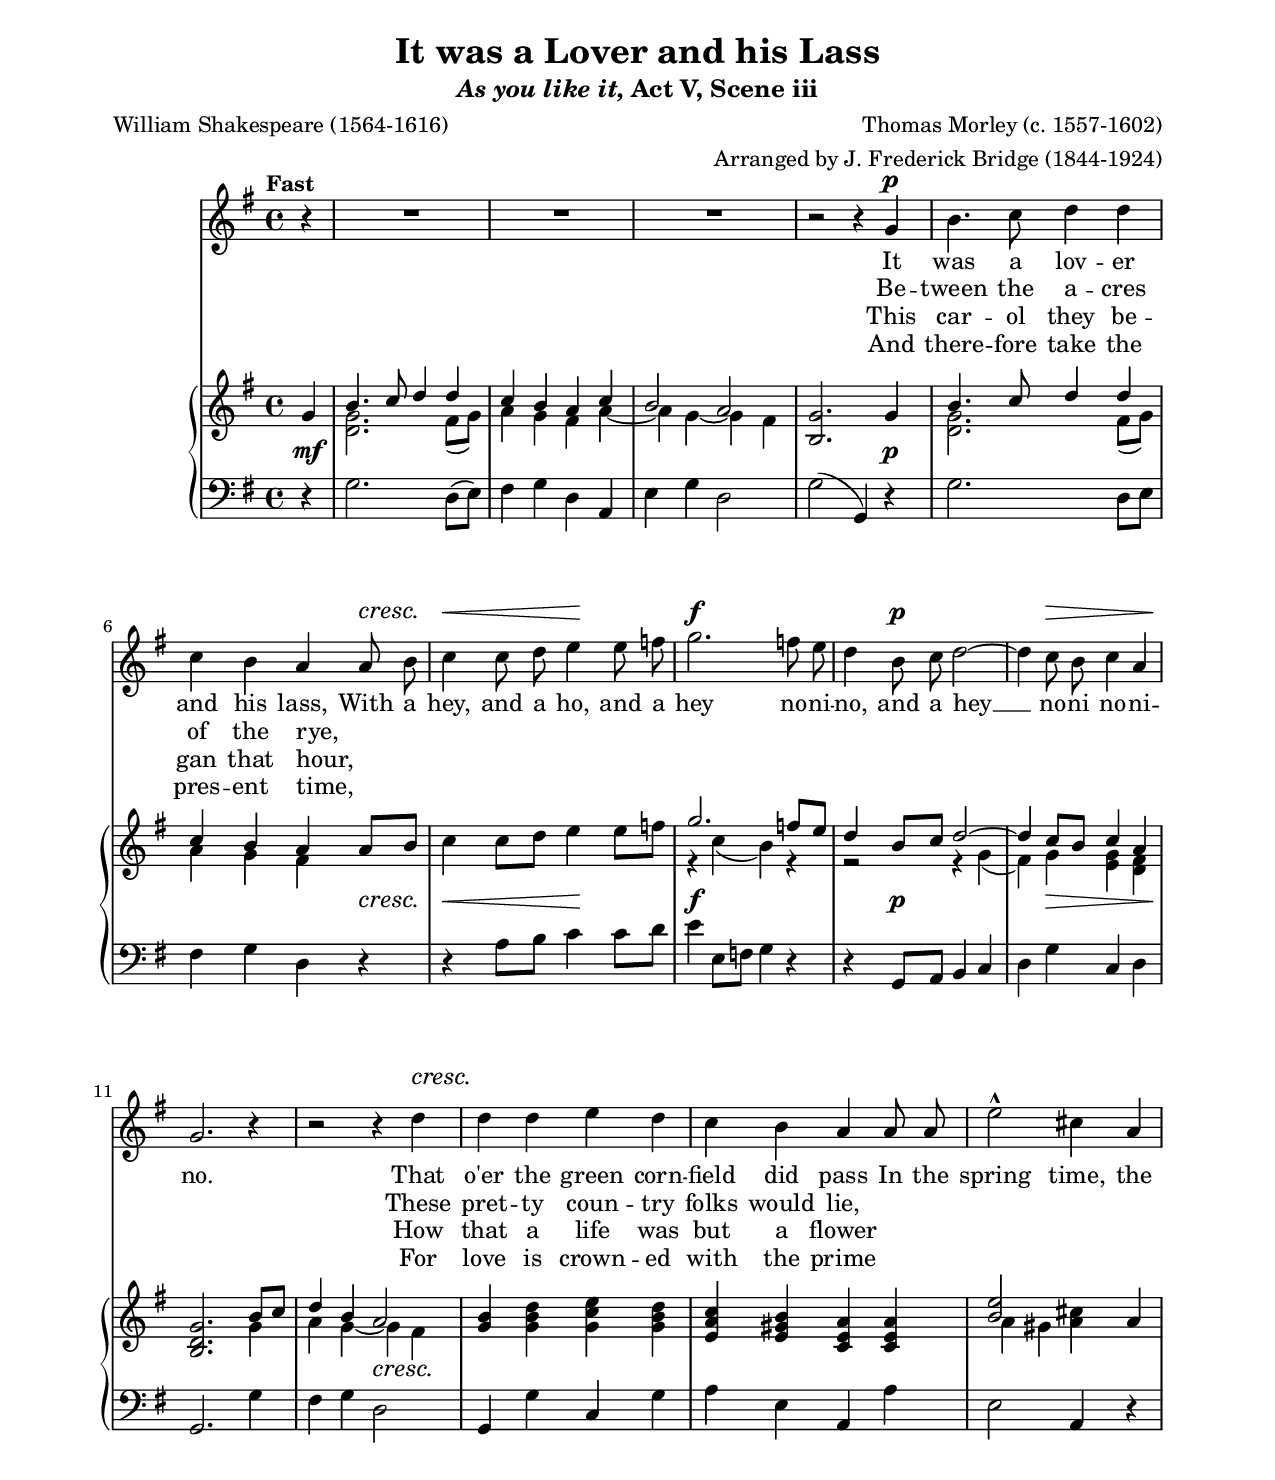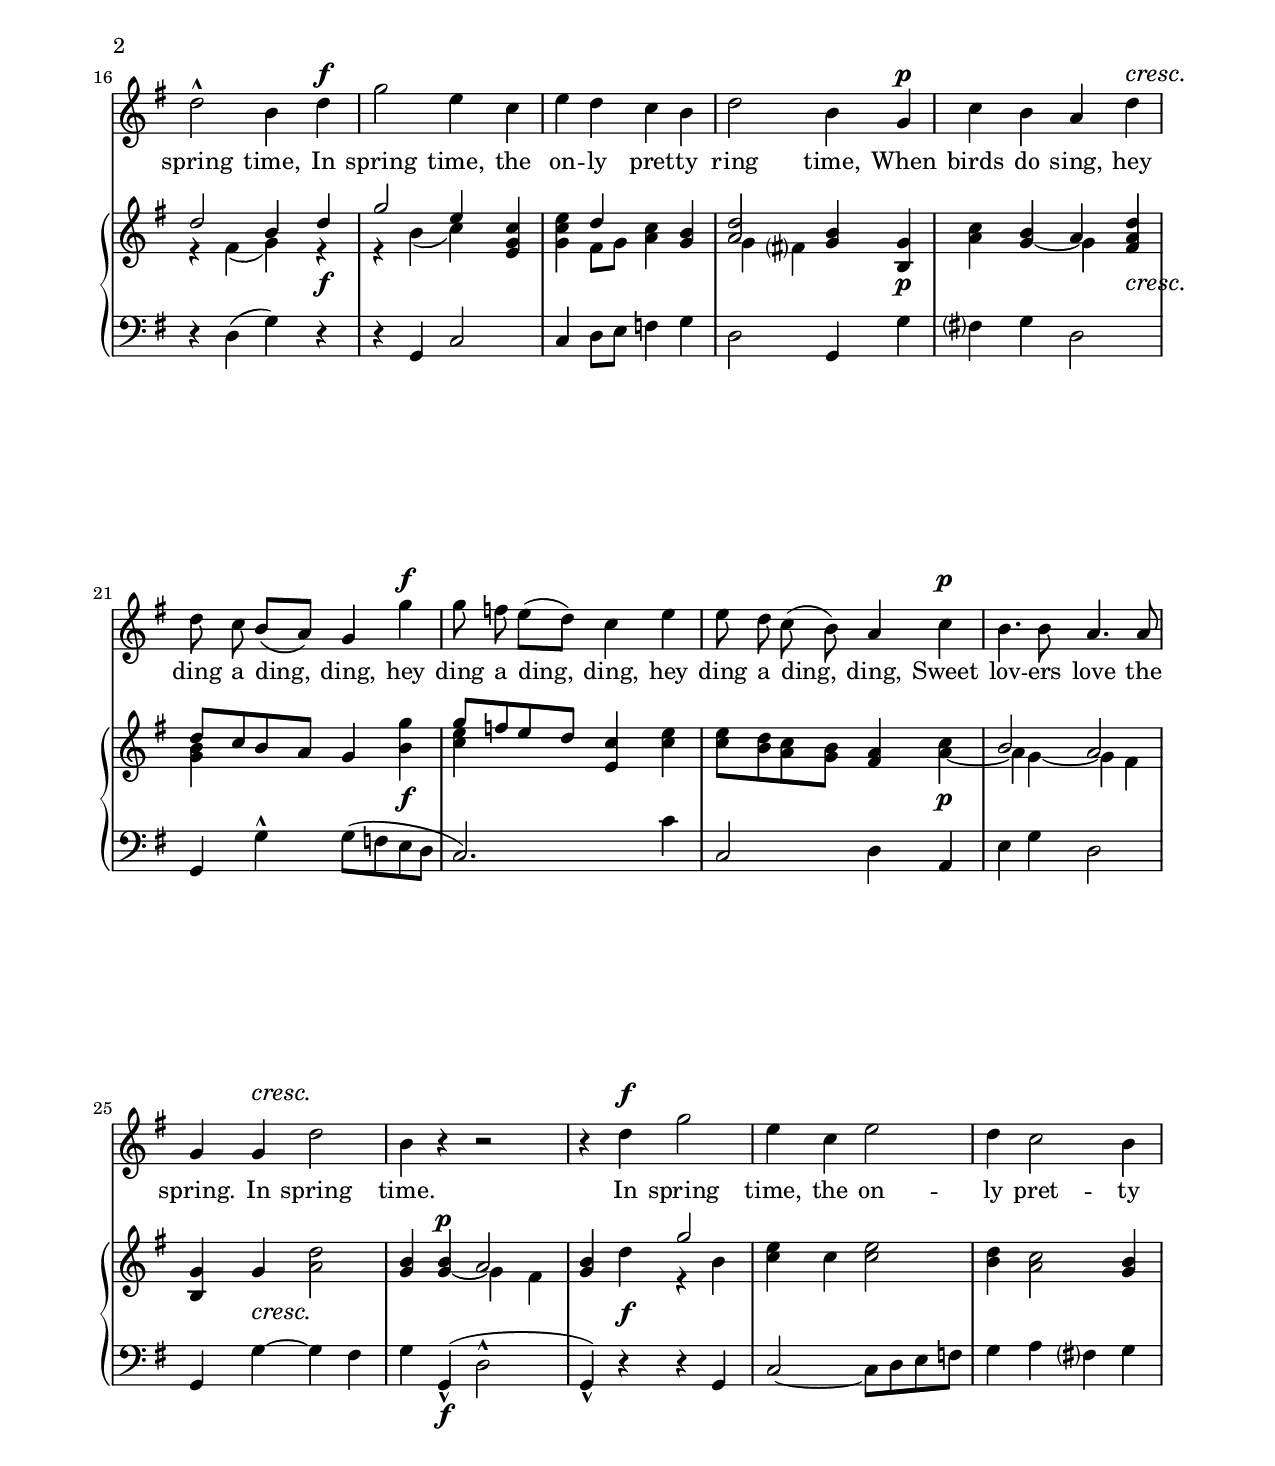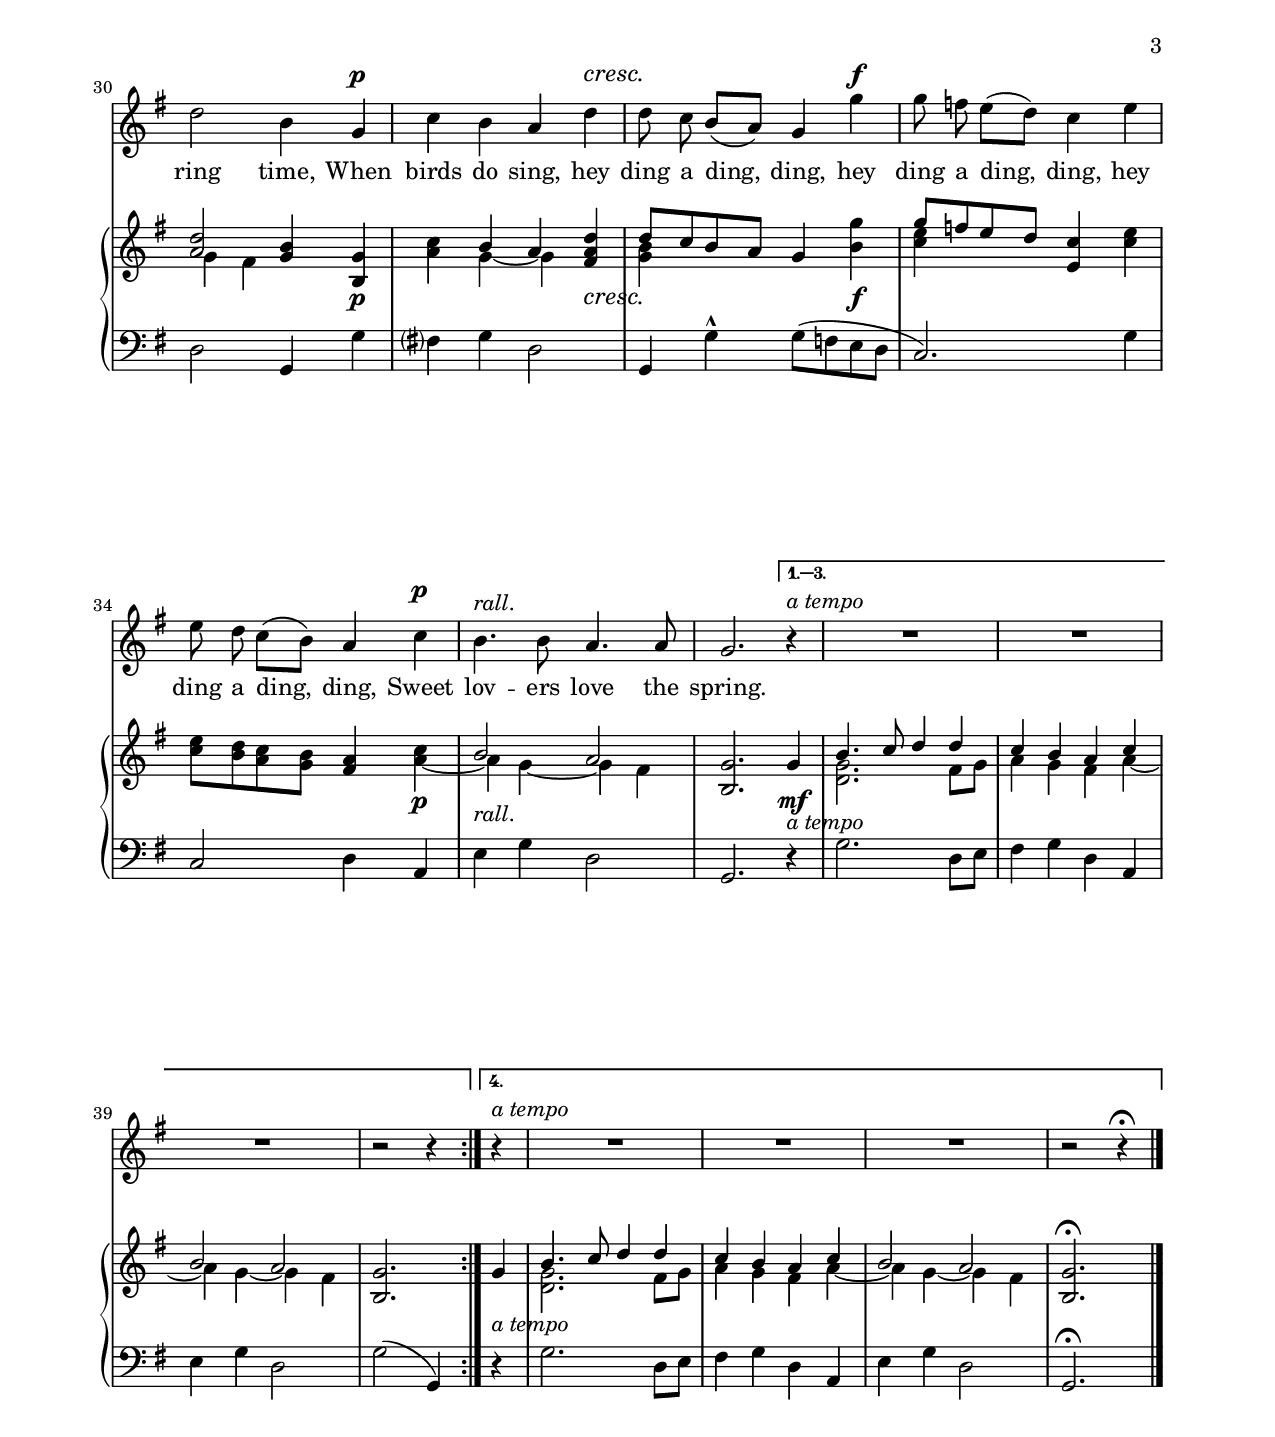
% !TEX TS-program = lilypond

\version "2.18.2"  % necessary for upgrading to future LilyPond versions.
\language "english"

\paper { 
  #(set-paper-size "letter")
  left-margin = 0.75 \in
  right-margin = 0.75 \in
  top-margin = 0.75 \in
  bottom-margin = 0.75 \in
  foot-separation = .5 \in    
}

#(set-global-staff-size 19)


\header {
  title = "It was a Lover and his Lass"
  subtitle = \markup { \italic "As you like it," "Act V, Scene iii"}
  poet = "William Shakespeare (1564-1616)"
  %composer = "Thomas Morley, circ. 1600"
  composer = "Thomas Morley (c. 1557-1602)"
  arranger = "Arranged by J. Frederick Bridge (1844-1924)"

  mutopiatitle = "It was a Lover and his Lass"
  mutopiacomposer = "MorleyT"
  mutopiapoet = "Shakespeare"
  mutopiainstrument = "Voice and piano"
  date = "1890"
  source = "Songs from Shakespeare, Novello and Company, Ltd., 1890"
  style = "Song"  
        % Baroque, Classical, Folk, Gospel, Hymn, Jazz, March, Modern, 
        % Popular / Dance, Renaissance, Romantic, Song, Technique 
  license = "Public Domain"
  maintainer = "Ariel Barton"
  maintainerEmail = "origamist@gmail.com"
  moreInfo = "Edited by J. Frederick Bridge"
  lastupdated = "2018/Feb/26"
}

expressiveMarks = \new Dynamics {
  \override DynamicTextSpanner.style = #'none
  \tempo "Fast" %4 = 168 
  \partial 4 \repeat volta 4 { 
    \tag #'Vocalist { s4 } \tag #'Piano { s4 \mf } |
    s1 | 
    s1 | 
    s1 | 
    s2 s4     s4\p | \barNumberCheck #5
    s1 | 
    s2. s8\cresc s8\! | 
    s4\< s4 s4\! s4 | 
    s2.\f s4 | 
    s4 s8\p s8 s2 | \barNumberCheck #10
    \override Hairpin.to-barline = ##f s4 s8\> s8 s2 | 
    % Decrescendo ends at barline in verses 2--3
    s2.\! r4 | 
    \tag #'Vocalist { s2. s4 \cresc } \tag #'Piano { s2 s4 \cresc s4 } | 
    s4\! s2. | 
    s1 | \barNumberCheck #15
    s1 | 
    s2. s4\f | 
    s1 | 
    s1| 
    s2. s4\p | \barNumberCheck #20
    s2. s4\cresc | 
    s4\! s2 s4\f | 
    s1| 
    s2. s4\p | % \p missing in verse 3 piano part--presumed a typo, 
    % since it's present in the vocal part, verses 1, 2, 4
    s1 | \barNumberCheck #25
    s4 s4\cresc s2\! | 
    s1 | % p and f in piano parts
    s4 s4\f s2 | 
    s1 | 
    s1 | \barNumberCheck #30
    s2. s4\p | 
    s2. s4\cresc | 
    s8\! s8 s2 s4\f | 
    s1 | 
    s2. s4\p | \barNumberCheck #35
    s4.-"rall." s8 s2 | 
    s2. 
  }
   \alternative { {
    \tag #'Vocalist { s4-"a tempo"  } \tag #'Piano { s4-"a tempo"  \mf } |
    s1 | 
    s1 | 
    s1 | 
    s2 s4 
  } {
    s4-"a tempo" | % no \mf in fourth verse
    s1 | 
    s1 | 
    s1 | 
    s2 s4 
  } }
   \bar "|."
}

VocalistMusic = {
  \key g \major
  \set autoBeaming = ##f   
  \partial 4 \repeat volta 4 { 
    r4 | 
    R1*3 | 
    r2 r4  g' | \barNumberCheck #5  
    b'4. c''8 d''4 d'' | 
    c'' b' a' a'8 b' | 
    c''4 c''8 d'' e''4 e''8 f'' | 
    g''2. f''8 e'' | 
    d''4 b'8 c'' d''2 ~ | \barNumberCheck #10
    d''4 c''8 b' c''4 a' | 
    g'2. r4 | 
    r2 r4 d'' | 
    d'' d'' e'' d'' | 
    c'' b' a' a'8 a' | \barNumberCheck #15
    e''2\marcato cs''4 a' | 
    d''2\marcato b'4 d'' | 
    g''2 e''4 c'' | 
    e'' d'' c'' b' | 
    d''2 b'4 g' | \barNumberCheck #20
    c'' b' a' d'' |
    d''8 c'' b'([ a']) g'4 g'' | 
    g''8 f'' e''[( d'')] c''4 e'' | 
    e''8 d'' c''( b') a'4 c'' | 
    b'4. b'8 a'4. a'8 | \barNumberCheck #25
    g'4 g' d''2 |
    b'4 r r2 | 
    r4 d'' g''2 | 
    e''4 c'' e''2 | 
    d''4 c''2 b'4 | \barNumberCheck #30
    d''2 b'4 g' |
    c'' b' a' d'' | 
    d''8 c'' b'([ a']) g'4 g'' | 
    g''8 f'' e''[( d'')] c''4 e'' | 
    e''8 d'' c''[( b')] a'4 c'' | \barNumberCheck #35
    b'4. b'8 a'4. a'8 |
    g'2. 
  }
  \alternative { {
    r4 | 
    R1*3 | 
    r2 r4 
  } {
    r4 | 
    R1*3 | 
    r2 r4\fermata 
  } }
}

Chorus = \lyricmode{
  In the spring time, the spring time, 
  In spring time,
  the on -- ly pret -- ty ring time,
  When birds do sing, 
  hey ding a ding, ding, hey ding a ding, ding, hey ding a ding, ding,
  Sweet lov -- ers love the spring.
  In spring time. In spring time,
  the on -- ly pret -- ty ring time,
  When birds do sing, 
  hey ding a ding, ding, hey ding a ding, ding, hey ding a ding, ding,
  Sweet lov -- ers love the spring.
}

VerseOne = \lyricmode{
  It was a lov -- er and his lass,
  With a hey, and a ho, and a hey no -- ni -- no, 
  and a hey __ no -- ni no -- ni -- no.
  That o'er the green corn -- field did pass  
  }

VerseTwo = \lyricmode{
  Be -- tween the a -- cres of the rye,
  _ _ _ _ _ _ _ _ _ _ _ _
  _ _ _ _ _ _ _ _
  These pret -- ty coun -- try folks would lie,
}

VerseThree = \lyricmode{
  This car -- ol they be -- gan that hour,
  _ _ _ _ _ _ _ _ _ _ _ _
  _ _ _ _ _ _ _ _
  How that a life was but a flower
}

VerseFour = \lyricmode{
  And there -- fore take the pres -- ent time,
  _ _ _ _ _ _ _ _ _ _ _ _
  _ _ _ _ _ _ _ _
  For love is crown -- ed with the prime
}

PianoUpMusic = \relative c' {
  \key g \major
  \dynamicUp
  \partial 4 \repeat volta 4 {    
  g'4 |
  << { \voiceOne 
    b4. c8 d4 d4 | 
    c b a c | 
    b2 a2 | 
  } \new Voice { \voiceTwo
    <d, g>2. fs8( g) |
    a4 g fs a~ |
    a g~ g fs |
  } >> \oneVoice
  <b, g'>2.  
    g'4 | \barNumberCheck #5
    << { \voiceOne 
      b4. c8 d4 d4 | 
      c b a
    } \new Voice { \voiceTwo
      <d, g>2. fs8( g) |
      a4 g fs
    } >> \oneVoice
    a8 b8 |   
    c4 c8 d8 e4 e8 f8 |
    << { \voiceOne 
      g2. f8 e |
      d4 b8 c8 d2~ | \barNumberCheck #10
      d4 c8 b8 c4 a4 |
    } \new Voice { \voiceTwo 
      r4 c4( b) r |
      r2 r4 g( | \barNumberCheck #10
      fs) g <e g> <d fs> |
    } >> \oneVoice
    <b d g>2. << { \voiceOne 
      b'8 c |
      d4 b4 a2 |
    } \new Voice { \voiceTwo 
      g4 |
      a4 g~ g fs |
    } >> \oneVoice
    <g b>4 <g b d>4 <g c e> <g b d> |
    <e a c>4 <e gs b> <c e a> <c e a> | \barNumberCheck #15
    << { <b' e>2 } \\ { a4 gs4 } >> <a cs>4 a4 |
    << { d2 b4 d4 | g2 e4 } \\ { r4 fs,( g) r | r b( c) } >> <e, g c>4 |
    <g c e>4 << { d'4 } \\ { fs,8 g } >> <a c>4 <g b>4 |
    << { <a d>2 } \\ { g4 fs?4 } >> <g b>4 <b, g'>4 | \barNumberCheck #20
    <a' c>4 <g b>4~ << { \voiceTwo g4} \new Voice { \voiceOne a4 } >> \oneVoice <fs a d>4 |
    << { d'8 c b a } \\ { <g b>4 } >> g4 <b g'>4 |
    << { g'8 f e d } \\ { <c e>4 } >> <e, c'>4 <c' e>4 | 
    <c e>8 <b d> <a c> <g b> <fs a>4 \tieDown <a c>4~ \tieNeutral |
    << { \voiceTwo a4 g4~ g4 fs4 } \new Voice { \voiceOne b2 a2 } >> \oneVoice | \barNumberCheck #25
    <b, g'>4 g' <a d>2 |
    <g b>4 <g b>~  \p << { \voiceTwo g fs } \new Voice { \voiceOne a2 } >> \oneVoice | % Different dynamics for the two piano hands
    <g b>4 d'4 << { g2 } \\ { r4 b,4 } >> |
    <c e>4 c <c e>2 |
    <b d>4 <a c>2 <g b> 4 | \barNumberCheck #30
    << { <a d>2 } \\ { g4 fs4 } >> <g b>4 <g b,>4 |
    <a c>4 << { b a } \\ { g~ g } >> <fs a d>4 |
    << { d'8 c b a } \\ { <g b>4 } >> g4 <b g'>4 |
    << { g'8 f e d } \\ { <c e>4 } >> <e, c'>4 <c' e>4 |
    <c e>8 <b d> <a c> <g b> <fs a>4 \tieDown <a c>4~ \tieNeutral | \barNumberCheck #35
    << { \voiceTwo a4 g4~ g4 fs4 } \new Voice { \voiceOne b2 a2 } >> \oneVoice |
    <b, g'>2. 
  } \alternative { { g'4 |
    << { b4. c8 d4 d4 } \\ { <d, g>2. fs8 g } >> |
    << { c4 b a c | b2 a2 } \\ { a4 g fs a~ % Tie missing in Verse 2
       | a g~ g fs } >> | \barNumberCheck #40
       <b, g'>2. 
    } { g'4 |
    << { b4. c8 d4 d4 } \\ { <d, g>2. fs8 g } >> |
    << { c4 b a c | b2 a2 } \\ { a4 g fs a~ | a g~ g fs } >> |
    <b, g'>2.\fermata 
    } }
}
PianoDownMusic = { 
  \key g \major
  \partial 4 \repeat volta 4 { 
	  r4 |
	  g2. d8( e) | 
	  fs4 g d a, | 
	  e g d2 | 
	  g( g,4) 
    r | \barNumberCheck #5
    g2. d8 e | 
    fs4 g d r | 
    r a8 b c'4 c'8 d' | 
    e'4 e8 f g4 r | 
    r g,8 a, b,4 c | \barNumberCheck #10
    d g c d | 
    g,2. g4 | 
    fs g d2 | 
    g,4 g c g | 
    a e a, a | \barNumberCheck #15
    e2 a,4 r | 
    r d( g) r | 
    r g, c2 | 
    c4 d8 e f4 g | 
    d2 g,4 g | \barNumberCheck #20
    fs? g d2 | 
    g,4 g-^ g8( f e d | 
    c2.) c'4 | 
    c2 d4 a, | 
    e g d2 | \barNumberCheck #25
    g,4 g ~ g fs | 
    g g,-^( \f d2-^ | % Different dynamics for two piano parts
    g,4-^) r r g, | 
    c2 ~ c8 d e f | 
    g4 a fs? g | \barNumberCheck #30
    d2 g,4 g | 
    fs? g d2 | 
    g,4 g-^ g8( f e d | 
    c2.) g4 | 
    c2 d4 a, | \barNumberCheck #35
    e g d2 | 
    g,2.   
  } \alternative { { 
  	r4 | 
    g2. d8 e | 
    fs4 g d a, | 
    e g d2 | \barNumberCheck #40
		g( g,4) } { 
  	r4 | 
    g2. d8 e | 
    fs4 g d a, | 
    e g d2 |
		g,2.\fermata }
	}
}

\score { 
  <<  
  
    \keepWithTag #'Vocalist \expressiveMarks  
    \new Staff = "vocalist" <<
      \set Staff.midiInstrument = #"flute"
      \new Voice = "vocalist" {
        \compressFullBarRests
        \clef treble
        \VocalistMusic
      }
    >>
    \new Lyrics \lyricsto "vocalist" { \VerseOne \Chorus }
    \new Lyrics \lyricsto "vocalist" { \VerseTwo  }
    \new Lyrics \lyricsto "vocalist" { \VerseThree  }
    \new Lyrics \lyricsto "vocalist" { \VerseFour  }
    
    \new PianoStaff = "Piano" <<
      \set PianoStaff.midiInstrument = #"acoustic grand"
      \new Staff = "Piano.up" { \clef treble \PianoUpMusic }
      \keepWithTag #'Piano \expressiveMarks
      \new Staff = "Piano.down" { \clef bass \PianoDownMusic }
    >>
  >>
  \layout { 
    \context {
      \Lyrics
      \override LyricSpace.minimum-distance = #1.0
    }
   }
  \midi {  }
}%% end of score-block 
